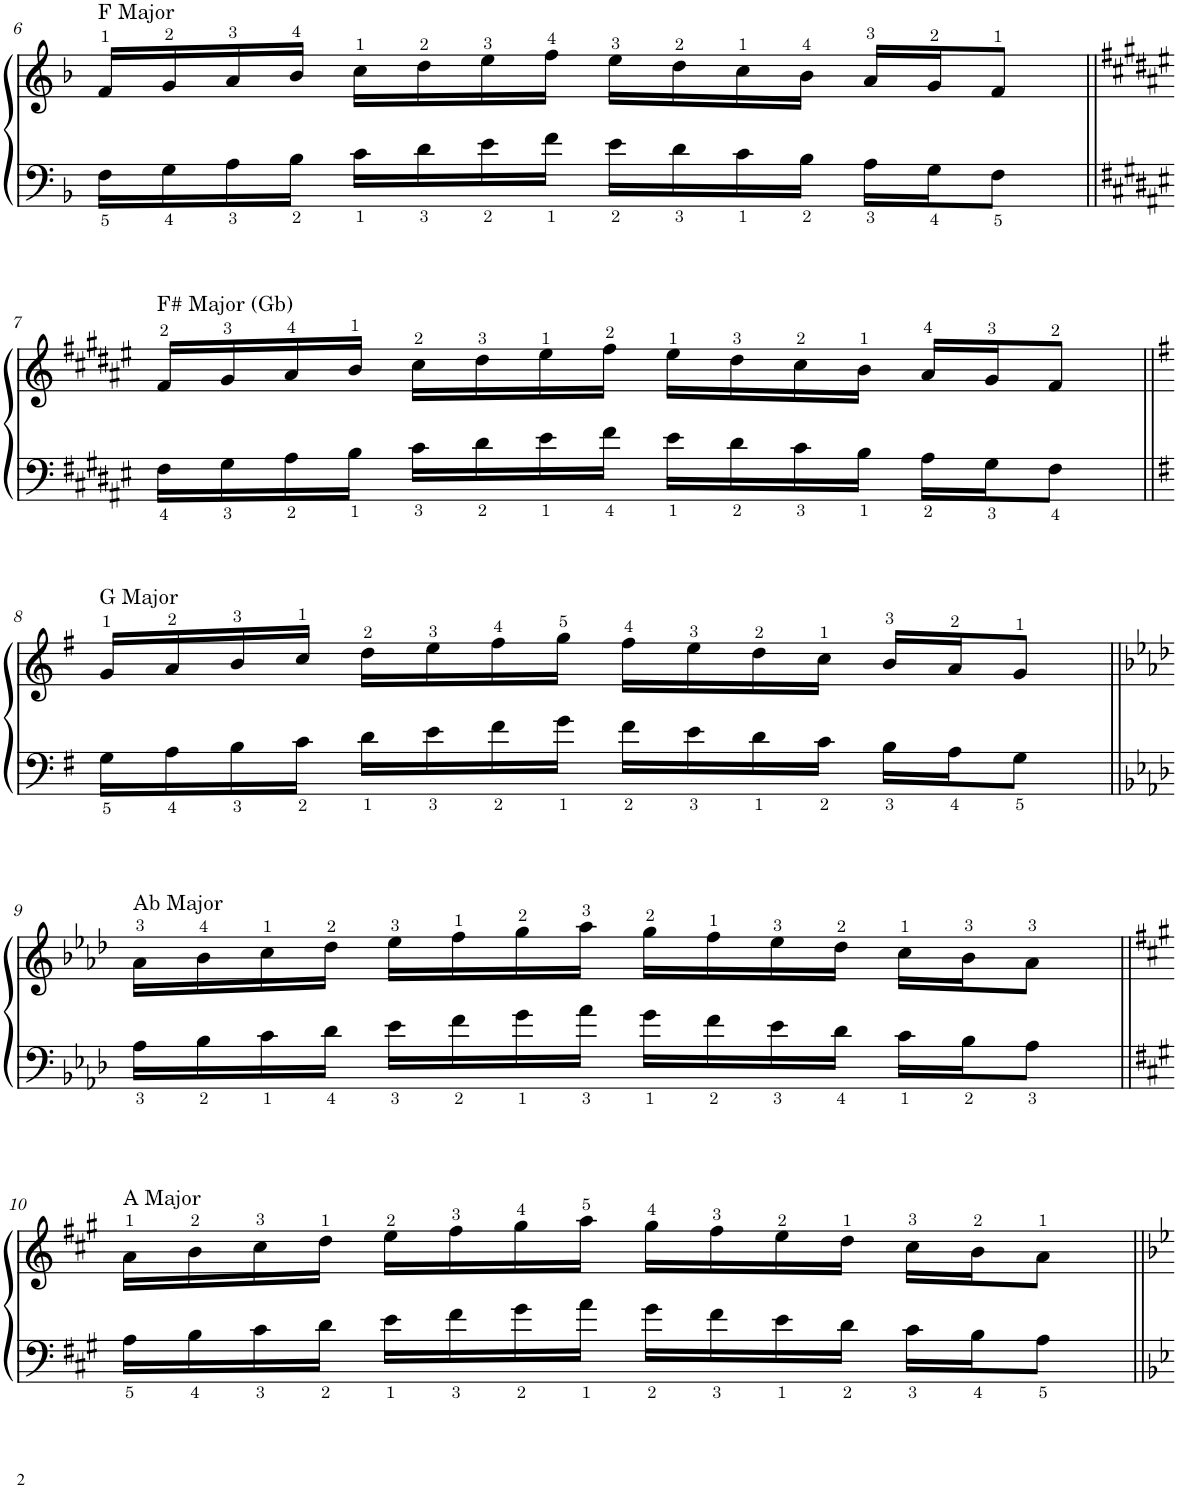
**kern	**kern
*part1	*part1
*staff2	*staff1
*I"Piano	*
*I'Pno.	*
!!LO:PB:g=z
*clefF4	*clefG2
*k[b-]	*k[b-]
*M4/4	*M4/4
=6	=6
!	!LO:TX:a:t=F Major
16F\LL	16f/LL
16G\	16g/
16A\	16a/
16B-\JJ	16b-/JJ
16c\LL	16cc\LL
16d\	16dd\
16e\	16ee\
16f\JJ	16ff\JJ
16e\LL	16ee\LL
16d\	16dd\
16c\	16cc\
16B-\JJ	16b-\JJ
16A\LL	16a/LL
16G\J	16g/J
8F\J	8f/J
!!LO:LB:g=z
=7||	=7||
*k[f#c#g#d#a#e#]	*k[f#c#g#d#a#e#]
!	!LO:TX:a:t=F# Major (Gb)
16F#\LL	16f#/LL
16G#\	16g#/
16A#\	16a#/
16B\JJ	16b/JJ
16c#\LL	16cc#\LL
16d#\	16dd#\
16e#\	16ee#\
16f#\JJ	16ff#\JJ
16e#\LL	16ee#\LL
16d#\	16dd#\
16c#\	16cc#\
16B\JJ	16b\JJ
16A#\LL	16a#/LL
16G#\J	16g#/J
8F#\J	8f#/J
!!LO:LB:g=z
=8||	=8||
*k[f#]	*k[f#]
!	!LO:TX:a:t=G Major
16G\LL	16g/LL
16A\	16a/
16B\	16b/
16c\JJ	16cc/JJ
16d\LL	16dd\LL
16e\	16ee\
16f#\	16ff#\
16g\JJ	16gg\JJ
16f#\LL	16ff#\LL
16e\	16ee\
16d\	16dd\
16c\JJ	16cc\JJ
16B\LL	16b/LL
16A\J	16a/J
8G\J	8g/J
!!LO:LB:g=z
=9||	=9||
*k[b-e-a-d-]	*k[b-e-a-d-]
!	!LO:TX:a:t=Ab Major
16A-\LL	16a-\LL
16B-\	16b-\
16c\	16cc\
16d-\JJ	16dd-\JJ
16e-\LL	16ee-\LL
16f\	16ff\
16g\	16gg\
16a-\JJ	16aa-\JJ
16g\LL	16gg\LL
16f\	16ff\
16e-\	16ee-\
16d-\JJ	16dd-\JJ
16c\LL	16cc\LL
16B-\J	16b-\J
8A-\J	8a-\J
!!LO:LB:g=z
=10||	=10||
*k[f#c#g#]	*k[f#c#g#]
!	!LO:TX:a:t=A Major
16A\LL	16a\LL
16B\	16b\
16c#\	16cc#\
16d\JJ	16dd\JJ
16e\LL	16ee\LL
16f#\	16ff#\
16g#\	16gg#\
16a\JJ	16aa\JJ
16g#\LL	16gg#\LL
16f#\	16ff#\
16e\	16ee\
16d\JJ	16dd\JJ
16c#\LL	16cc#\LL
16B\J	16b\J
8A\J	8a\J
=||	=||
*-	*-
